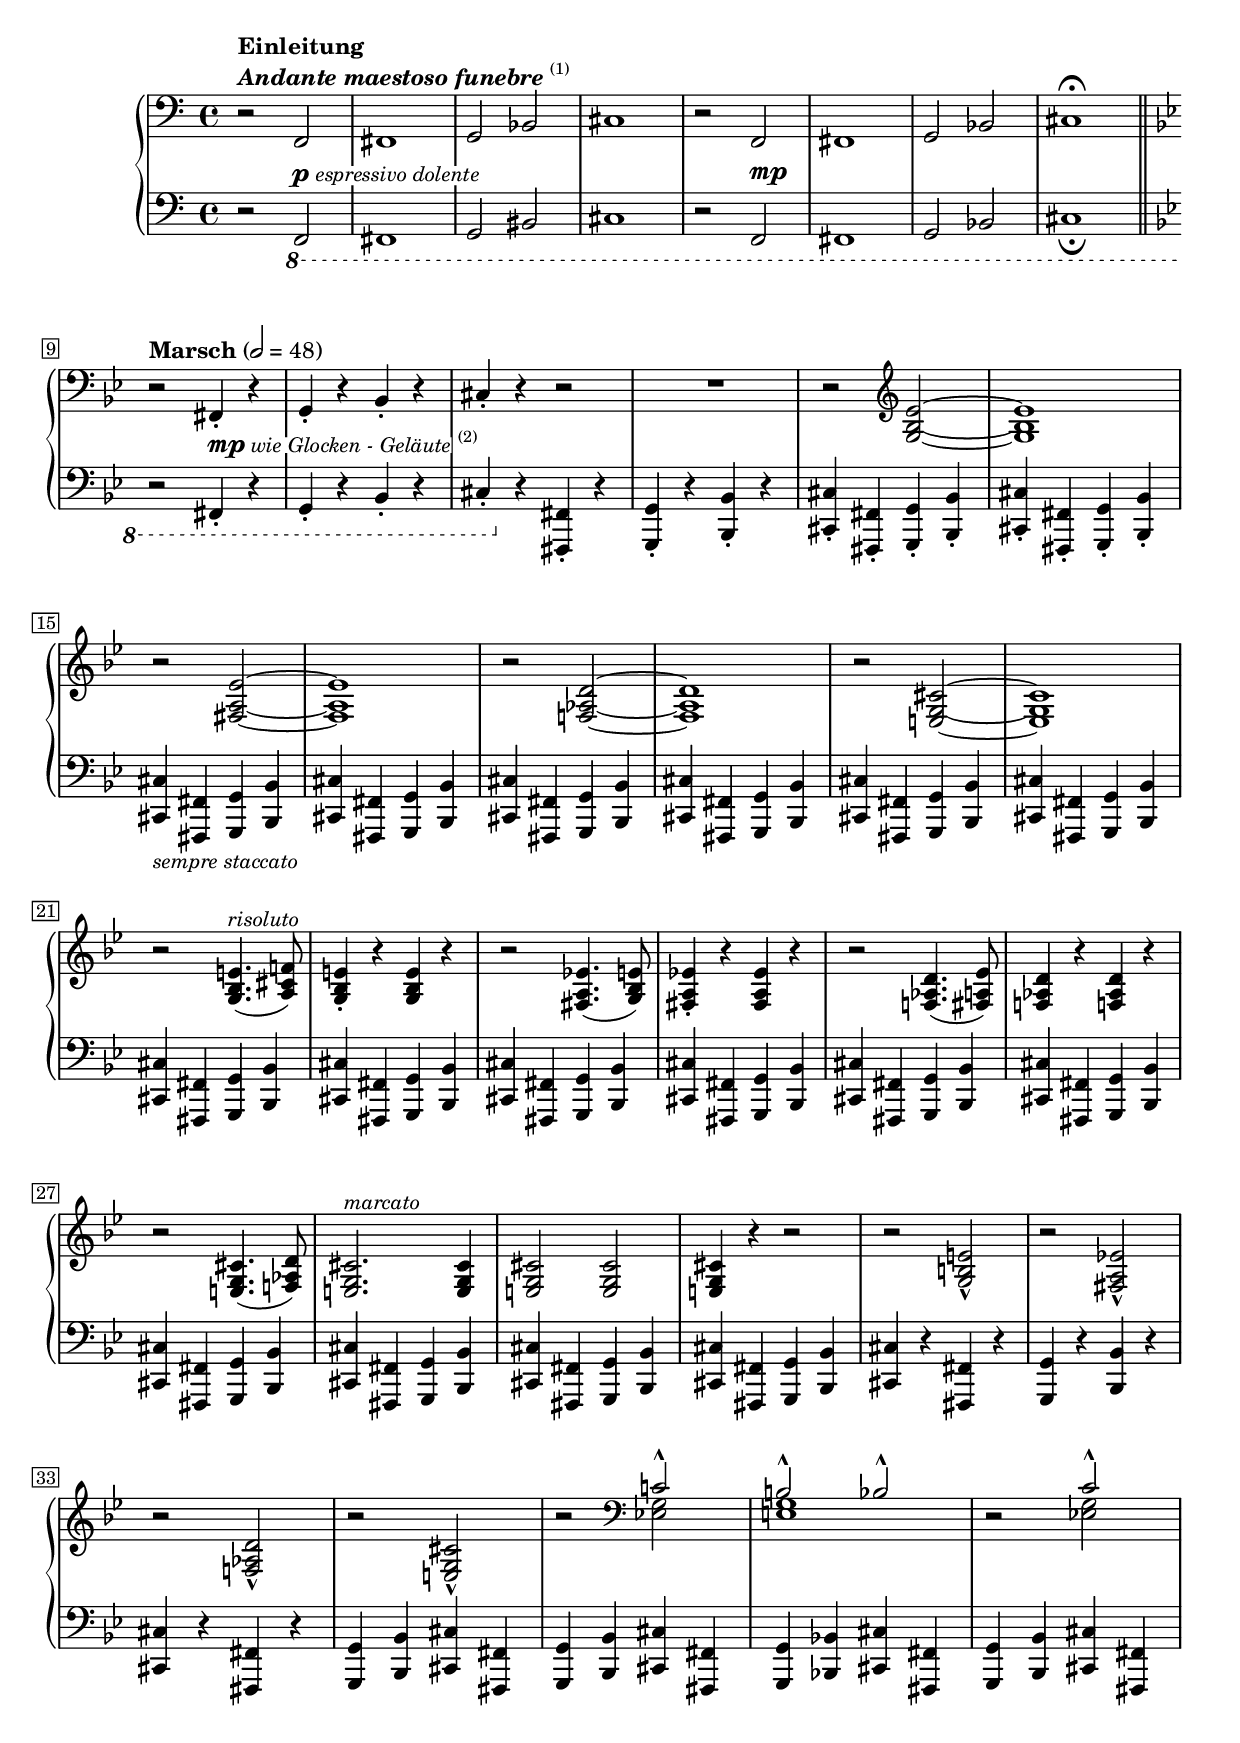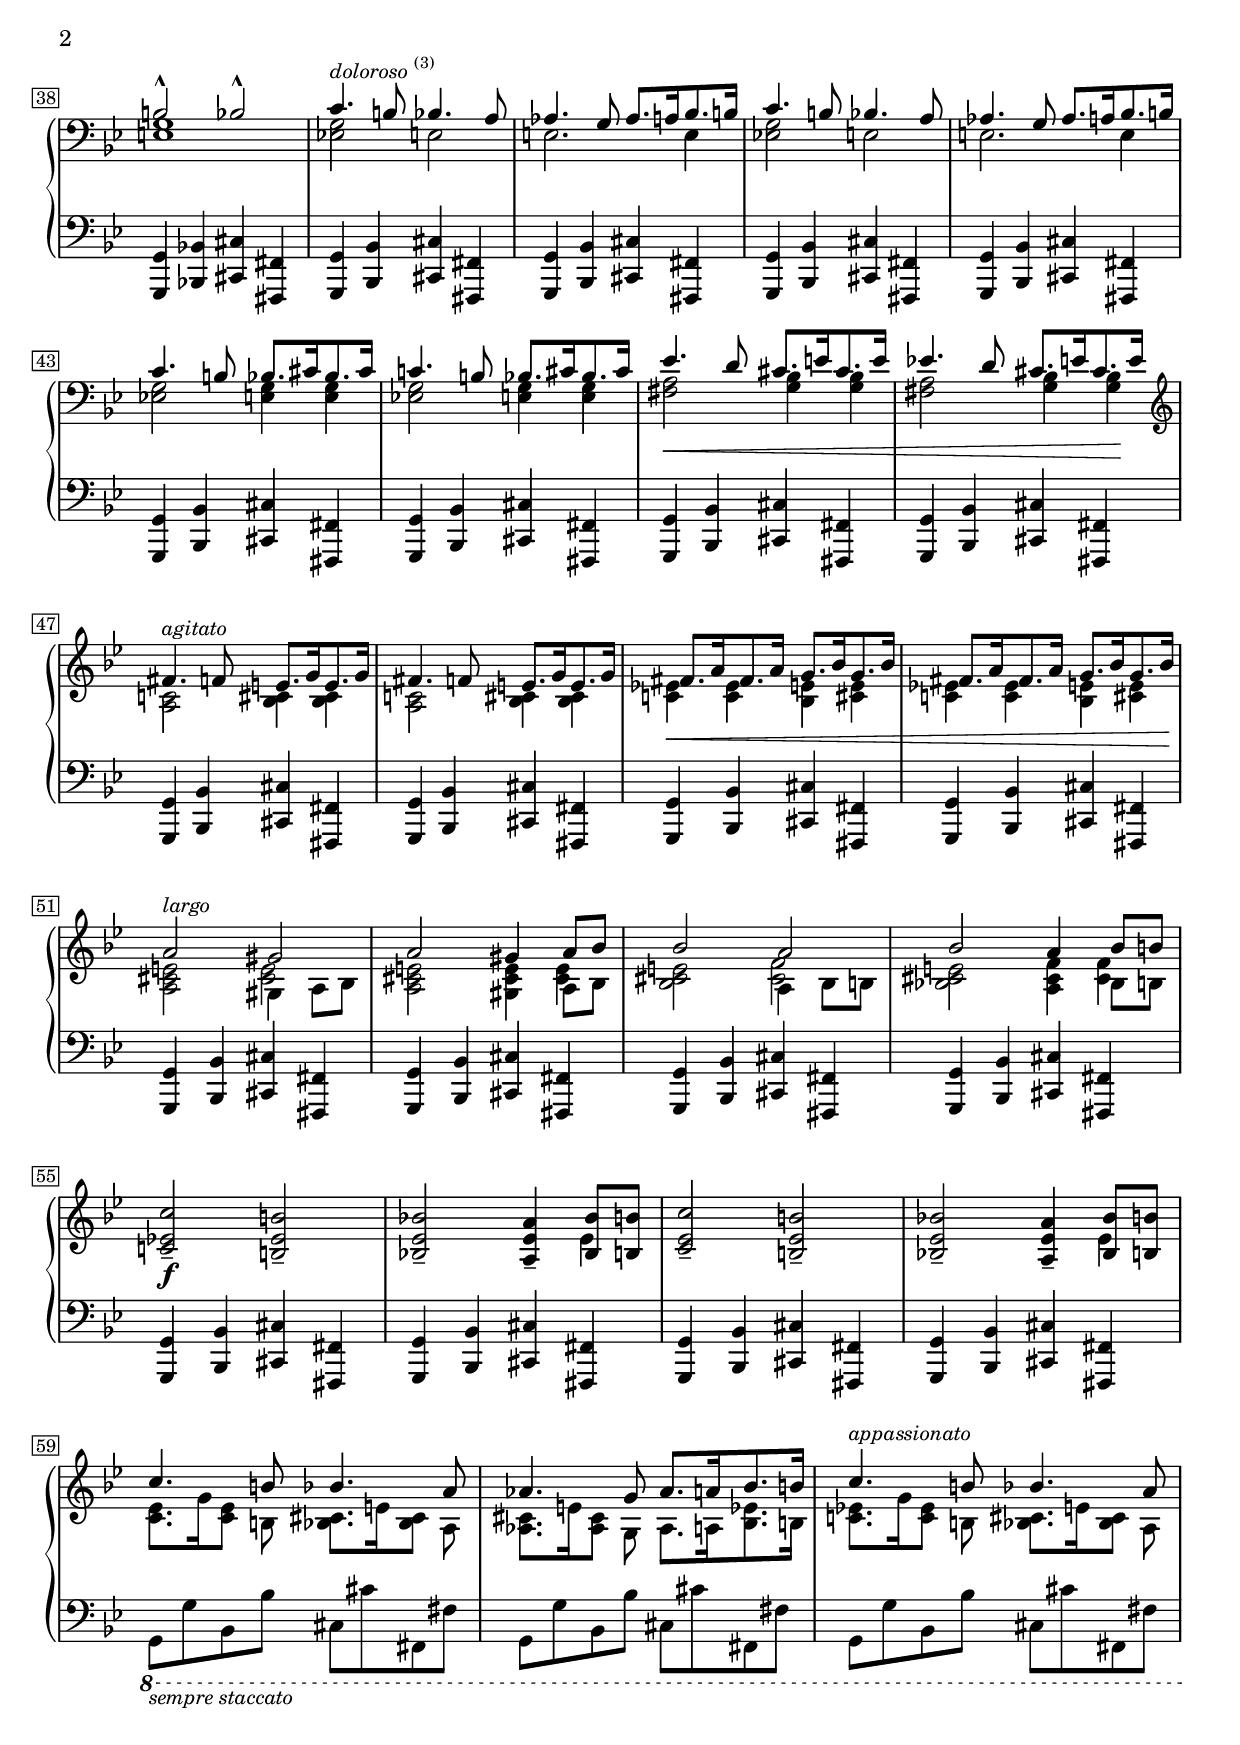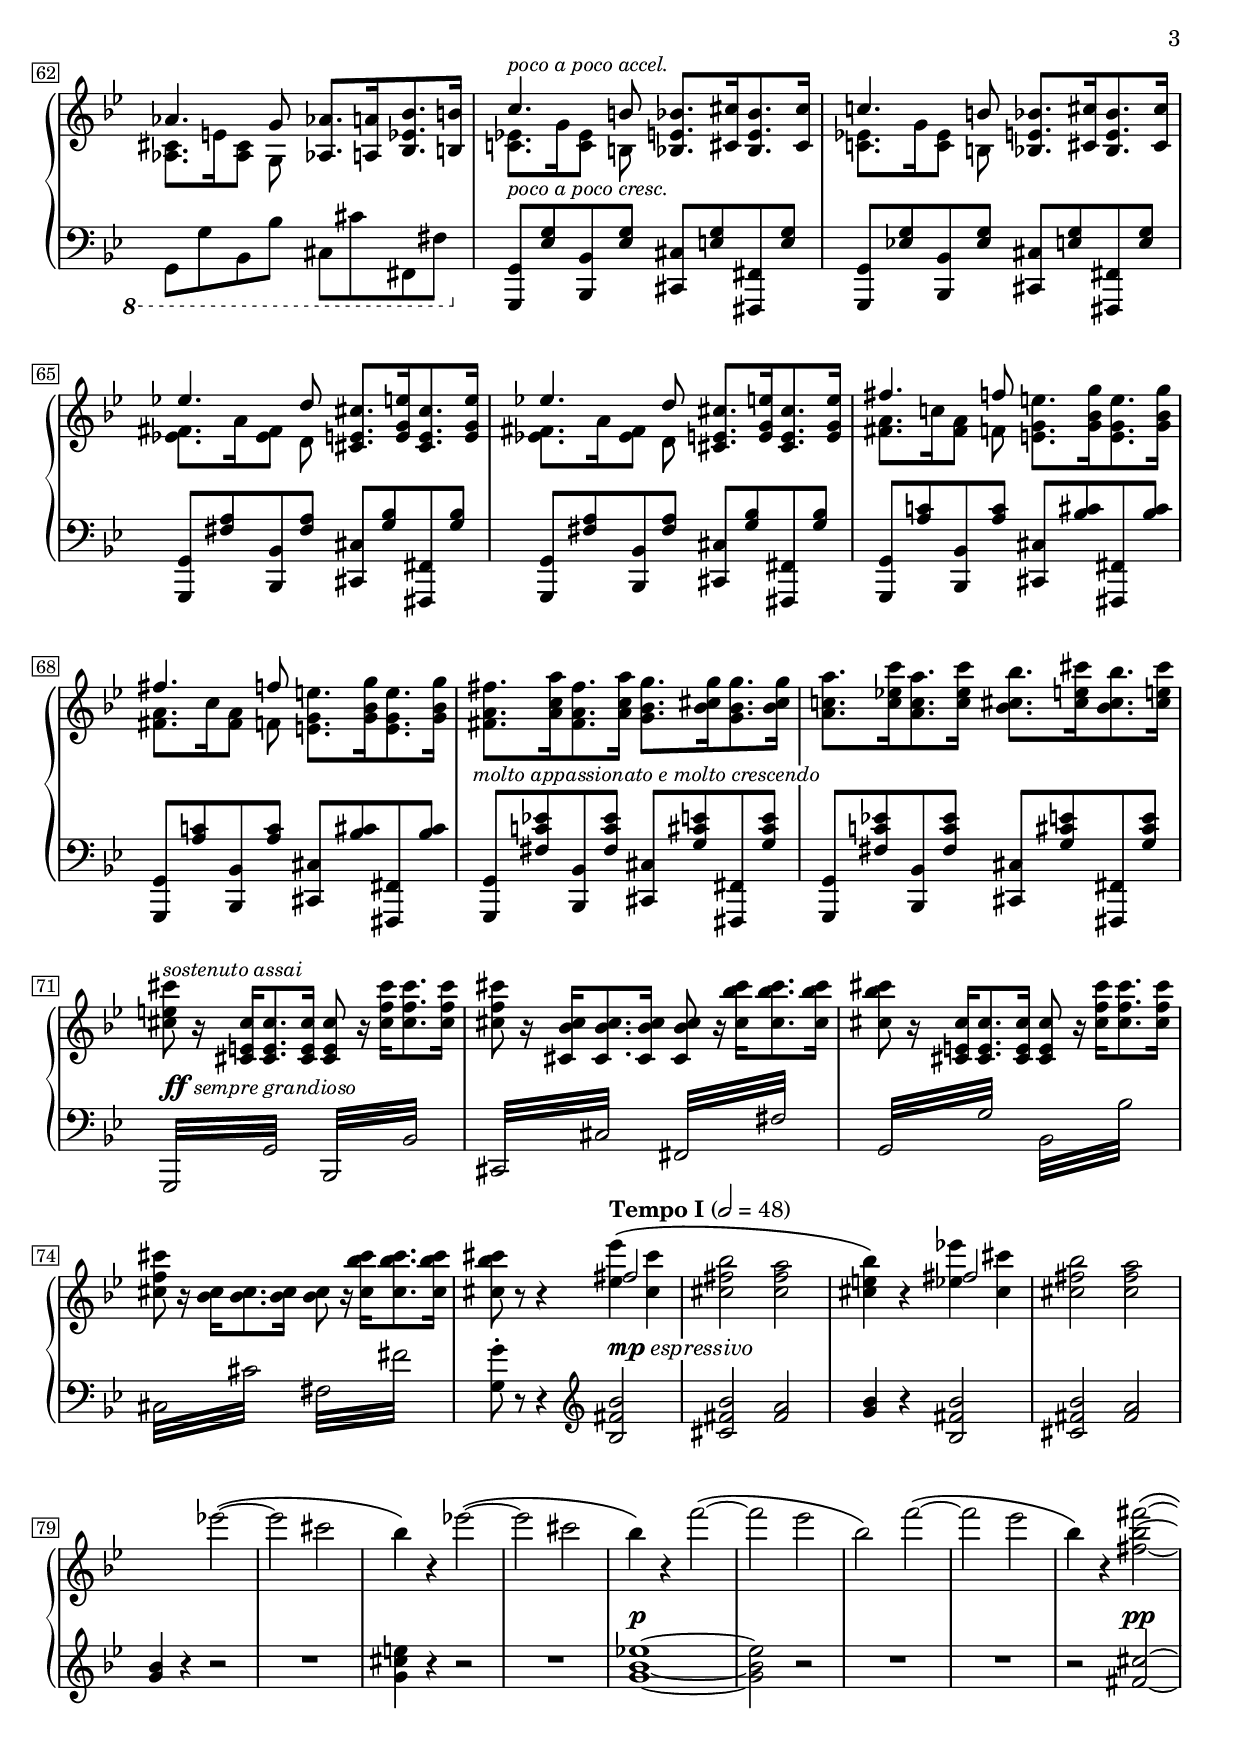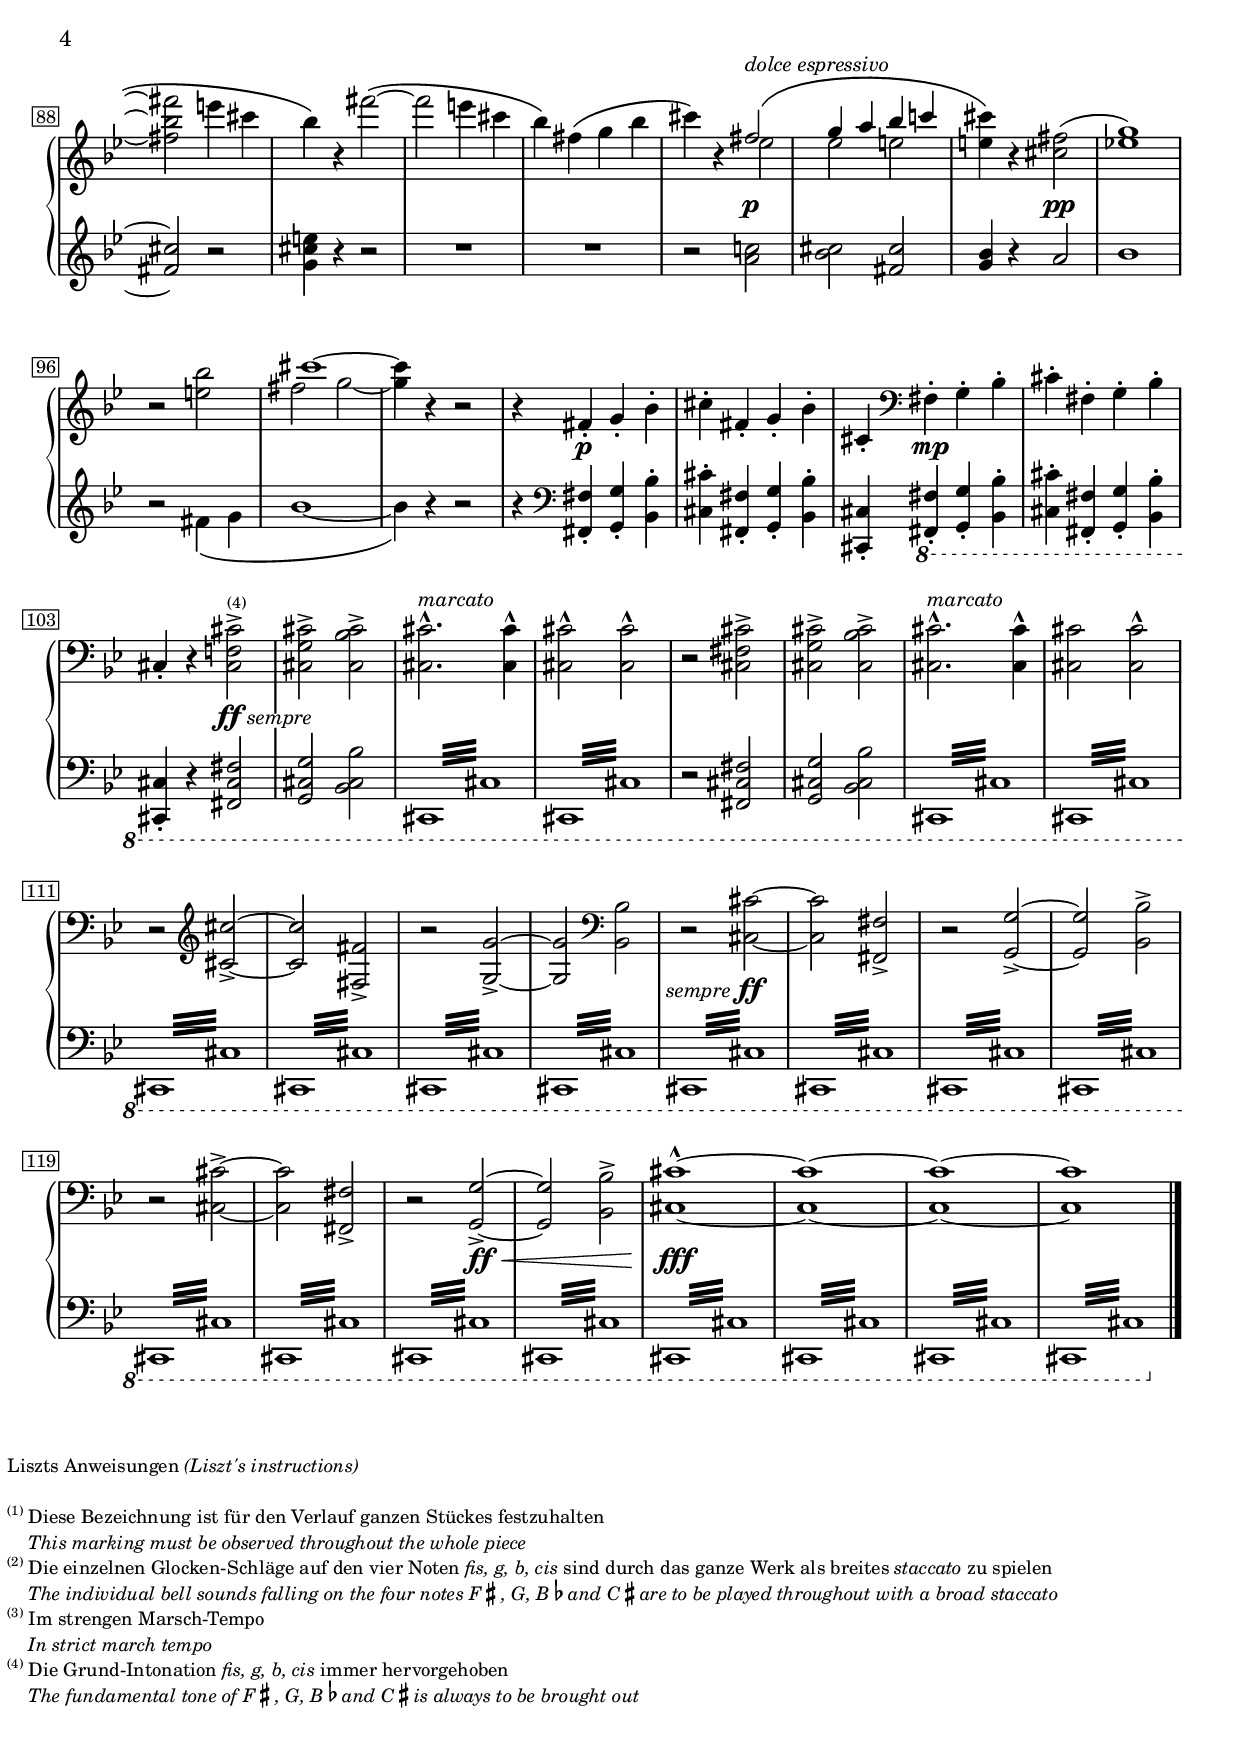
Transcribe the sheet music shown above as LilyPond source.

Global = {
  \key c \major
  \time 4/4
  \include "../global.ly"
}

Sopran = \context Voice = "one" \relative c {
  \voiceOne
  \override MultiMeasureRest.staff-position = #0
  \override Rest.staff-position = #0
  \phrasingSlurNeutral\stemNeutral\slurNeutral\tieNeutral
  %1
  | \clef bass r2^\markup \small\bold \abs-fontsize #11 {
      \line {
        \column {
          \line { "Einleitung" }
          \line { \italic "Andante maestoso funebre" \normal-text\super "(1)" }
        }
      }
    } f,
  | fis1
  | g2 bes
  | cis1
  %5
  | r2 f,
  | fis1
  | g2 bes
  | cis1\fermata
  \bar "||"
  \key g \minor
  | \tempo "Marsch" 2 = 48
    r2 fis,4_. r
  %10
  | g_. r bes_. r
  | cis_. r r2
  | R1
  | r2 \clef treble <g' bes ees>~
  | q1
  %15
  | r2 <fis a ees'>~
  | q1
  | r2 <f aes d>~
  | q1
  | r2 <e g cis>~
  %20
  | q1
  | r2 <g bes e>4.(^\markup { \small\italic "risoluto" } <a cis f>8)
  | <g bes e>4_. r q r
  | r2 <fis a ees'>4.( <g bes e>8)
  | <fis a ees'>4_. r q4 r
  %25
  | r2 <f aes d>4.( <fis a ees'>8)
  | <f aes d>4 r q r
  | r2 <e g cis>4.( <f aes d>8)
  | <e g cis>2.^\markup { \small\italic "marcato" } q4
  | q2 q
  %30
  | q4 r r2
  | r2 <g b e>_\marcato
  | r2 <fis a ees'>_\marcato
  | r2 <f aes d>_\marcato
  | r2 <e g cis>_\marcato
  %35
  | r2 \clef bass \stemUp c'\marcato
  | b\marcato bes\marcato
  | r c\marcato
  | b\marcato bes\marcato
  | c4.^\markup { \small\italic "doloroso" \normal-text\super "(3)" } b8 bes4. a8
  %40
  | aes4. g8 aes8.[ a16 bes8. b16]
  | c4. b8 bes4. a8
  | aes4. g8 aes8.[ a16 bes8. b16]
  \repeat unfold 2 {
  | c4. b8 bes8.[ cis16 bes8. cis16]
  }
  %45
  \repeat unfold 2 {
  | ees4. d8 cis8.[ e16 cis8. e16]
  }
  \break
  | \clef treble
    fis4.^\markup { \small\italic "agitato" } f8 e8.[ g16 e8. g16]
    fis4. f8 e8.[ g16 e8. g16]
  \repeat unfold 2 {
  | fis8.[ a16 fis8. a16] g8.[ bes16 g8. bes16]
  }
  \break
  | a2^\markup { \small\italic "largo" } gis
  | a gis4 a8 bes
  | bes2 a
  | bes2 a4 bes8 b
  %55
  | <c,! ees! c'>2_-\f <b ees b'>_-
  | <bes ees bes'>2_- <a ees' a>4_- <bes bes'>8[ <b b'>]
  | <c ees c'>2_- <b ees b'>_-
  | <bes ees bes'>_- <a ees' a>4_- <bes bes'>8[ <b b'>]
  | c'4. b8 bes4. a8
  %60
  | aes4. g8 aes8.[ a16 bes8. b16]
  | c4.^\markup { \small\italic "appassionato" } b8 bes4. a8
  | aes4. g8 <aes,! aes'!>8.[ <a a'>16 <bes ees bes'>8. <b b'>16]
  | c'4.^\markup { \small\italic "poco a poco accel." } b8
    <bes, e bes'>8.[ <cis cis'>16 <bes e bes'>8. <cis cis'>16]
  | c'4. b8 <bes, e bes'>8.[ <cis cis'>16 <bes e bes'>8. <cis cis'>16]
  %65
  \repeat unfold 2 {
  | ees'!4. d8 <cis, e cis'>8.[ <e g e'>16 <cis e cis'>8. <e g e'>16]
  }
  \repeat unfold 2 {
  | fis'4. f!8 s2
  }
  | \stemDown
    <fis, a fis'>8.[ <a c a'>16 <fis a fis'>8. <a c a'>16]
    <g bes g'>8.[ <bes cis g'>16 <g bes g'>8. <bes cis g'>16]
  %70
  | <a c a'>8.[ <c ees! c'>16 <a c a'>8. <c ees c'>16]
    <bes cis bes'>8.[ <cis e! cis'>16 <bes cis bes'>8. <cis e! cis'>16]
  | <cis e cis'>8^\markup { \small\italic "sostenuto assai" }
    r16 \stemUp <cis, e! cis'>16[ q8. q16] q8 r16 \stemDown <cis' f cis'>16[ q8. q16]
  | q8 r16 \stemUp <cis, bes' cis>16[ q8. q16] q8 r16 \stemDown <cis' bes' cis>16[ q8. q16]
  | q8 r16 \stemUp <cis, e cis'>16[ q8. q16] q8 r16 \stemDown <cis' f cis'>16[ q8. q16]
  | q8 r16 <bes cis>16[ q8. q16] q8 r16 <cis bes' cis>16[ q8. q16]
  %75
  | q8 r r4 \stemUp fis2
  | s1
  | s2 fis
  | s1
  | s2 \stemDown ees'!~\(
  %80
  | ees cis
  | bes4\) r ees2~\(
  | ees cis
  | bes4\) r f'2~\(
  | f ees
  %85
  | bes\) f'~\(
  | f ees
  | bes4\) r <fis bes fis'>2~\(
  | q e'!4 cis
  | bes\) r fis'2~\(
  %90
  | fis e!4 cis
  | bes\) fis\( g bes
  | cis\) r \stemUp
    \shape #'((( 0 . 2) (0 . 2) (0 . 0) (0 . 0))) PhrasingSlur
    fis,2\(^\markup { \small\italic "dolce espressivo" }
  | g4 a bes c
  | \stemNeutral <e, cis'>\) r <cis fis>2(
  %95
  | <ees g>1)
  | r2 <e bes'>
  | cis'1~
  | cis4 r r2
  | r4 fis,,_. g_. bes^.
  %100
  | cis^. fis,_. g_. bes^.
  | cis,_. \clef bass fis,^. g^. bes^.
  | cis^. fis,^. g^. bes^.
  | cis,_. r <cis f cis'>2^>^\markup { "" \normal-text\super "(4)" }
  | <cis g' cis>^> <cis bes' cis>^>
  %105
  | <cis cis'>2.^\marcato^\markup { \small\italic "marcato" } q4^\marcato
  | q2^\marcato q^\marcato
  | r2 <cis fis cis'>^>
  | <cis g' cis>^> <cis bes' cis>^>
  | <cis cis'>2.^\marcato^\markup { \small\italic "marcato" } q4^\marcato
  %110
  | q2 q^\marcato
  | r2 \clef treble <cis' cis'>_>~
  | q <fis, fis'>_>
  | r2 <g g'>~_>
  | q \clef bass <bes, bes'>
  %115
  | r2 <cis cis'>~
  | q <fis, fis'>_>
  | r2 <g g'>~_>
  | q <bes bes'>^>
  | r2 <cis cis'>~^>
  %120
  | q <fis, fis'>_>
  | r2 <g g'>~_>
  | q <bes bes'>^>
  | <cis cis'>1~^\marcato
  | q1~
  %125
  | q1~
  | q1
  \fine
}

AltoI = \context Voice = "two" \relative c {
  \voiceTwo
  \override MultiMeasureRest.staff-position = #0
  \override Rest.staff-position = #0
  %1
  | s1*34
  %35
  | \stemDown s2 <ees g>
  | <e g>1
  | s2 <ees g>
  | <e g>1
  %39
  \repeat unfold 2 {
  | <ees g>2 e
  | e2. 4
  }
  \repeat unfold 2 {
  | <ees g>2 <e g>4 q
  }
  %45
  \repeat unfold 2 {
  | <fis a>2 <g bes>4 q
  }
  \repeat unfold 2 {
  | <a c>2 <bes cis>4 q
  }
  \repeat unfold 2 {
  | <c ees> q <bes e> <cis e>
  }
  %51
  | <a cis e>2 \shiftOn <cis e>
  | <a cis e>2 <gis cis e>4 <cis e>
  | <bes cis e>2 <cis f>
  | <bes cis e> <a cis f>4 <cis f>
  %55
  | s1
  | s2. ees4
  | s1
  | s2. ees4
  | <c ees>8.[ g'16 <c, ees>8] b
    <bes cis>8.[ e16 <bes cis>8] a
  %60
  | <aes cis>8.[ e'16 <aes, cis>8] g
    aes8.[ a16 <bes ees>8. b16]
  | <c ees!>8.[ g'16 <c, ees>8] b
    <bes cis>8.[ e16 <bes cis>8] a
  | <aes cis>8.[ e'16 <aes, cis>8] g8 s2
  | <c ees!>8.[ g'16 <c, ees>8] b s2
  | <c ees!>8.[ g'16 <c, ees>8] b s2
  %65
  \repeat unfold 2 {
  | <ees fis>8.[ a16 <ees fis>8] d8 s2
  }
  \repeat unfold 2 {
  | <fis a>8.[ c'16 <fis, a>8] f!8 <e g e'>8.[ <g bes g'>16 <e g e'>8. <g bes g'>16]
  }
  | s1*23
  %92
  | s2 ees'2
  | ees e
  | s1*3
  | fis2 g~
  | \shiftOff 4 s2.
}

AltoII = \context Voice = "five" \relative c' {
  \voiceTwo
  \override MultiMeasureRest.staff-position = #0
  \override Rest.staff-position = #0
  %1
  | s1*50
  %51
  | s2 gis4 a8[ bes]
  | s2. a8[ bes]
  | s2 a4 bes8[ b]
  | s2. bes8[ b]
  %55
  | s1*20
  %75
  | \phrasingSlurUp s2
    \tempo "Tempo I" 2 = 48
    <ees' ees'>4\( <cis cis'>
  | <cis fis bes>2 <cis fis a>
  | <cis e bes'>4\) r <ees ees'>4 <cis cis'>
  | <cis fis bes>2 <cis fis a>
}

Bass = \context Voice = "four" \relative c, {
  \voiceFour
  \override MultiMeasureRest.staff-position = #0
  \override Rest.staff-position = #0
  \phrasingSlurNeutral\stemNeutral\slurNeutral\tieNeutral
  %1
  | r2 \ottava -1 f,
  | fis1
  | g2 bis
  | cis1
  %5
  | r2 f,
  | fis1
  | g2 bes
  | cis1\fermata
  \bar "||"
  \key g \minor
  \break
  | r2 fis,4_. r
  %10
  | g_. r bes_. r
  | cis_.\ottava 0 r <fis, fis'>_. r
  | <g g'>_. r <bes bes'>_. r
  \repeat unfold 2 {
  | <cis cis'>_. <fis, fis'>_. <g g'>_. <bes bes'>_.
  }
  | <cis cis'>_\markup { \small\italic "sempre staccato" } <fis, fis'> <g g'> <bes bes'>
  %15
  \repeat unfold 15 {
  | <cis cis'> <fis, fis'> <g g'> <bes bes'>
  }
  %31
  | <cis cis'> r <fis, fis'> r
  | <g g'> r <bes bes'> r
  | <cis cis'> r <fis, fis'> r
  \repeat unfold 25 {
  | <g g'> <bes bes'> <cis cis'> <fis, fis'>
  }
  %59
  | \ottava -1 g8_\markup { \small\italic "sempre staccato" } g' bes, bes' cis, cis' fis,, fis'
  \repeat unfold 3 {
  | g,8 g' bes, bes' cis, cis' fis,, fis'
  }
  | \ottava 0
  \repeat unfold 2 {
    <g, g'>8[ <ees'' g> <bes, bes'> <ees' g>] <cis, cis'>8[ <e' g> <fis,, fis'> <e'' g>]
  }
  %65
  \repeat unfold 2 {
    <g,, g'>8[ <fis'' a> <bes,, bes'> <fis'' a>] <cis, cis'>8[ <g'' bes> <fis,, fis'> <g'' bes>]
  }
  \repeat unfold 2 {
    <g,, g'>8[ <a'' c!> <bes,, bes'> <a'' c>] <cis,, cis'>8[ <bes'' cis> <fis,, fis'> <bes'' cis>]
  }
  %69
  \repeat unfold 2 {
    <g,, g'>8[ <fis'' c'! ees!> <bes,, bes'> <fis'' c' ees>]
    <cis, cis'>8[ <g'' cis e> <fis,, fis'> <g'' cis e>]
  }
  | \repeat tremolo 8 { g,,32 g' } \repeat tremolo 8 { bes, bes' }
  | \repeat tremolo 8 { cis, cis' } \repeat tremolo 8 { fis, fis' }
  | \repeat tremolo 8 { g, g' } \repeat tremolo 8 { bes, bes' }
  | \repeat tremolo 8 { cis, cis' } \repeat tremolo 8 { fis, fis' }
  %75
  | <g, g'>8^. r r4 \clef treble <bes fis' bes>2
  | <cis fis bes> <fis a>
  | <g bes>4 r <bes, fis' bes>2
  | <cis fis bes> <fis a>
  | <g bes>4 r r2
  %80
  | R1
  | <g cis e>4 r r2
  | R1
  | <g bes ees!>1~
  | q2 r
  %85
  | R1
  | R1
  | r2 <fis cis'>~
  | q r
  | <g cis e>4 r r2
  %90
  | R1
  | R1
  | r2 <a c!>
  | <bes cis> <fis cis'>
  | <g bes>4 r a2
  %95
  | bes1
  | r2 \stemDown fis4_\( g
  | bes1_~
  | 4\) r r2
  | r4 \clef bass \stemNeutral <fis,, fis'>_. <g g'>_. <bes bes'>^.
  %100
  | <cis cis'>^. <fis, fis'>_. <g g'>_. <bes bes'>^.
  | <cis, cis'>_. \ottava -1 <fis, fis'>_. <g g'>_. <bes bes'>^.
  | <cis cis'>^. <fis, fis'>_. <g g'>_. <bes bes'>^.
  | <cis, cis'>_. r <fis cis' fis>2
  | <g cis g'> <bes cis bes'>
  %105
  | \stemUp
    \override Beam.springs-and-rods = #ly:spanner::set-spacing-rods
    \override Beam.minimum-length = #6
    \override Beam.positions = #'(3 . 3.5)
    \repeat tremolo 16 { cis,32 cis' }
    \repeat tremolo 16 { cis,32 cis' }
  | r2 <fis, cis' fis>
  | \stemNeutral <g cis g'> <bes cis bes'>
    \stemUp
  \repeat unfold 18 {
  | \repeat tremolo 16 { cis,32 cis' }
  }
  \fine
}

centerDynamics = {
  %1
  | s2 s2-\markup {
      \dynamic p \whiteout\italic\small "espressivo dolente"
    }
  | s1*3
  | s2 s2-\markup { \dynamic mp }
  | s1*3
  | s2 s2-\markup {
      \dynamic mp \whiteout\italic\small "wie Glocken - Geläute" \normal-text \super "(2)"
    }
  | s1*35
  %45
  | s4\< s2.
  | s4 s s8 s s\! s
  | s1*2
  %49
  | s4\< s2.
  | s1
  | s1\!
  | s1*11
  %63
  | s1_\markup { \small\italic "poco a poco cresc." }
  | s1*5
  | s1_\markup { \hspace #-1 \whiteout \small\italic "molto appassionato e molto crescendo" }
  | s1
  | s1_\markup { \dynamic ff \small\italic "sempre grandioso" }
  | s1*3
  %75
  | s2 s2-\markup { \dynamic mp \whiteout "espressivo" }
  | s1*7
  %83
  | s1\p
  | s1*3
  | s2 s\pp
  | s1*4
  | s2 s\p
  | s1
  %94
  | s2 s\pp
  | s1*4
  | s4 s2.\p
  | s1
  | s4 s2.\mp
  | s1
  | s2 s-\markup { \hspace #-1 \dynamic ff \whiteout \small\italic "sempre" }
  | s1*11
  %115
  | s1-\markup { \hspace #-1.5 \small\italic "sempre" \dynamic ff }
  | s1*5
  | s2 s\ff\<
  | s1
  | s1\!\fff
}

forceBreaks = {
  % page 2
  \repeat unfold 7 { s1\noBreak } s1\break\noPageBreak
  \repeat unfold 5 { s1\noBreak } s1\break\noPageBreak
  \repeat unfold 5 { s1\noBreak } s1\break\noPageBreak
  \repeat unfold 5 { s1\noBreak } s1\break\noPageBreak
  \repeat unfold 5 { s1\noBreak } s1\break\noPageBreak
  \repeat unfold 4 { s1\noBreak } s1\pageBreak
  % page 3
  \repeat unfold 4 { s1\noBreak } s1\break\noPageBreak
  \repeat unfold 3 { s1\noBreak } s1\break\noPageBreak
  \repeat unfold 3 { s1\noBreak } s1\break\noPageBreak
  \repeat unfold 3 { s1\noBreak } s1\break\noPageBreak
  \repeat unfold 3 { s1\noBreak } s1\break\noPageBreak
  \repeat unfold 2 { s1\noBreak } s1\pageBreak
  % page 4
  \repeat unfold 2 { s1\noBreak } s1\break\noPageBreak
  \repeat unfold 2 { s1\noBreak } s1\break\noPageBreak
  \repeat unfold 2 { s1\noBreak } s1\break\noPageBreak
  \repeat unfold 2 { s1\noBreak } s1\break\noPageBreak
  \repeat unfold 4 { s1\noBreak } s1\break\noPageBreak
  \repeat unfold 8 { s1\noBreak } s1\pageBreak
  % page 5
  \repeat unfold 7 { s1\noBreak } s1\break\noPageBreak
  \repeat unfold 6 { s1\noBreak } s1\break\noPageBreak
  \repeat unfold 7 { s1\noBreak } s1\break\noPageBreak
  \repeat unfold 7 { s1\noBreak } s1\break\noPageBreak
}

\score {
  \new PianoStaff \with { connectArpeggios = ##t }
  <<
    \accidentalStyle Score.piano
    \context Staff = "upper" <<
      \set Staff.midiInstrument = #"acoustic grand"
      \Global
      \clef treble
      \Sopran
      \AltoI
      \AltoII
    >>
    \context Dynamics <<
      \Global \centerDynamics
    >>
    \context Staff = "lower" <<
      \set Staff.midiInstrument = #"acoustic grand"
      \Global
      \clef bass
      \Bass
    >>
    \new Devnull \forceBreaks
  >>
  \header {
    composer = #f
    opus = #f
    title = \markup {
      \fill-line {
        \center-column {
          \line { \abs-fontsize #20 "II." }
        }
      }
    }
    subtitle = #f
  }
  \layout {
    \context {
      \PianoStaff
      % More space between staves in the same PianoStaff
      %\override StaffGrouper.staff-staff-spacing.minimum-distance = 14
      %\override TextScript.font-shape = #'italic
    }
  }
  \midi {
    \tempo 2 = 48
  }
}

\markup \small \abs-fontsize #9 {
  \hspace #-5
  \line {
    \column {
      \line { "Liszts Anweisungen" \italic "(Liszt's instructions)" }
      \null
      \line {
        \normal-text\super "(1)"
        "Diese Bezeichnung ist für den Verlauf ganzen Stückes festzuhalten"
      }
      \line {
        "   "
        \italic "This marking must be observed throughout the whole piece"
      }

      \line {
        \normal-text\super "(2)"
        "Die einzelnen Glocken-Schläge auf den vier Noten"
        \italic "fis, g, b, cis" \normal-text "sind durch das ganze Werk als breites"
        \italic "staccato" \normal-text "zu spielen"
      }
      \line \italic {
        "   "
        "The individual bell sounds falling on the four notes"
        "F" \raise #0.6 \sharp ", G, B" \raise #0.5 \flat "and C" \raise #0.6 \sharp
        "are to be played throughout with a broad staccato"
      }

      \line { \normal-text\super "(3)" "Im strengen Marsch-Tempo" }
      \line { "   " \italic "In strict march tempo" }

      \line {
        \normal-text\super "(4)" "Die Grund-Intonation" \italic "fis, g, b, cis"
        \normal-text "immer hervorgehoben"
      }
      \line \italic {
        "   "
        "The fundamental tone of"
        "F" \raise #0.6 \sharp ", G, B" \raise #0.5 \flat "and C" \raise #0.6 \sharp
        "is always to be brought out"
      }
    }
  }
}
